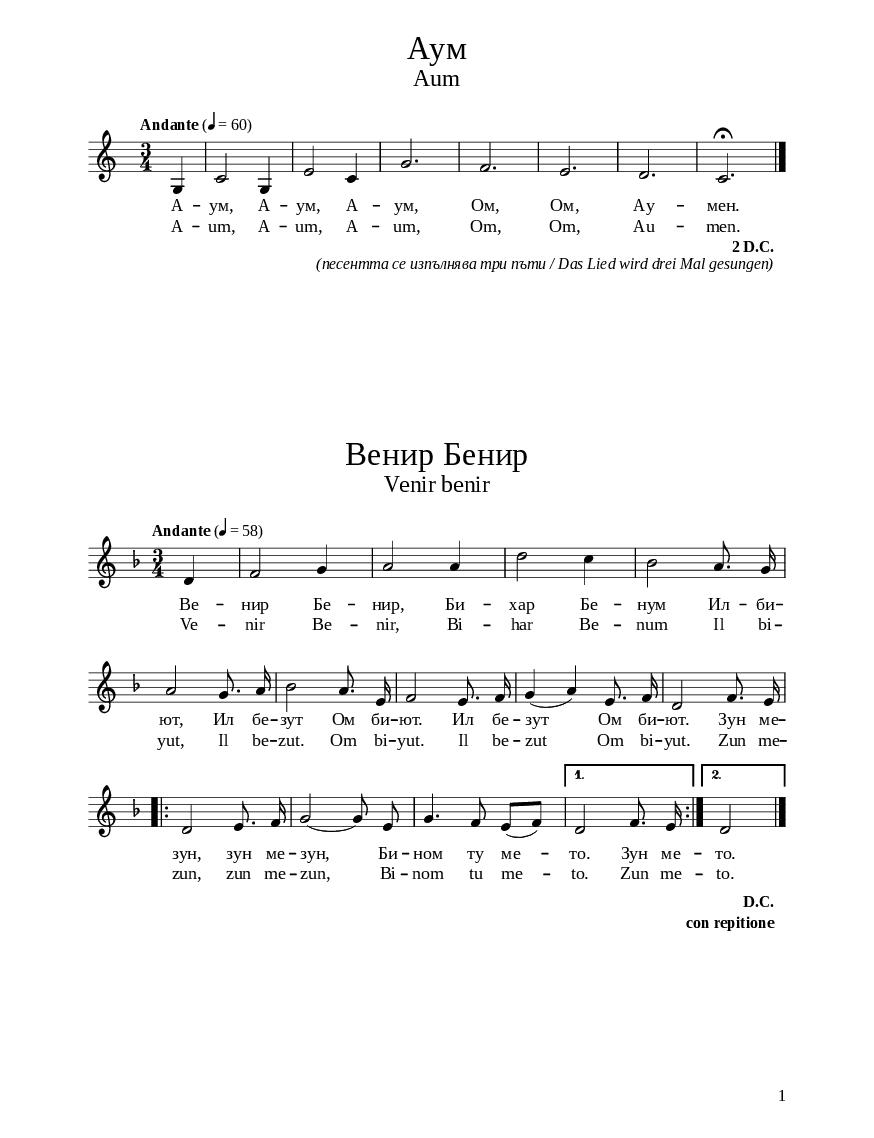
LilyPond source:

\version "2.24.1"

% include paper part and global functions
\include "include/globals.ily"

\bookpart {
  \label #'ref075
  \tocItem \markup "Аум – Aum"
  \include "include/bookpart-paper.ily"
  \score {
    \include "include/score-layout.ily"

    \new Voice \absolute {

      \clef treble
      \key c \major
      \time 3/4
      \tempoFunc "Andante" 4 "60"
      \autoBeamOff
      \partial 4

      g4 |  c'2 g4 | e'2 c'4 | g'2. |  f'2. | e'2. | d'2. | c'2. \fermata | \bar "|."
    }

    \addlyrics {
      А -- ум, А
      -- ум, А -- ум, Ом, Ом, Ау -- мен.
    }

    \addlyrics {
      A -- um, A --
      um, A -- um, Om, Om, Au -- men.}
      \header {
        title = \titleFunc "Аум" "Aum"
      }

      \midi{}

    } % score

     \markup \dc-one "2 D.C." 
     \markup \italic \dc-one-nobold "(песентта се изпълнява три пъти / Das Lied wird drei Mal gesungen)"

    
      \markup \empty-three
        \markup \empty-three
    % include foreign translation(s) of the song

      \label #'ref076
  \tocItem \markup "Венир Бенир – Venir benir"

    \score {
      \include "include/score-layout.ily"

      \new Voice \absolute {
        \clef treble
        \key d \minor
        \time 3/4
        \tempoFunc "Andante" 4 "58"
        \autoBeamOff

        \partial 4
        d'4 | f'2 g'4 | a'2 a'4 | d''2 c''4 | bes'2 a'8. g'16 \break |

        a'2 g'8. a'16 | bes'2 a'8. e'16 | f'2 e'8. f'16 | g'4 ( a' ) e'8. f'16 |  d'2 f'8. e'16 \break |

        \repeat volta 2 { d'2 e'8. f'16 | g'2 ~ g'8 e' | g'4. f'8 e' [( f' )] |} \alternative { { d'2 f'8. e'16  | } { d'2 \break \bar "|."} }
      }

      \addlyrics {
        Ве -- нир Бе
        -- нир, Би -- хар Бе -- нум Ил -- би -- ют, Ил
        бе -- зут Ом би -- ют. Ил бе -- зут Ом би --
        ют. Зун ме -- зун, зун ме -- зун, Би -- ном ту
        ме -- то. Зун ме -- то.
      }

      \addlyrics {
        Ve -- nir Be --
        nir, Bi -- har Be -- num Il bi -- yut, Il be -- zut. Om bi --
        yut. Il be -- zut Om bi -- yut. Zun me -- zun, zun me --
        zun, Bi -- nom tu me -- to. Zun me -- to.}

        \header {
          title = \titleFunc "Венир Бенир" "Venir benir"
        }

        \midi{}

      } % score
      
          \markup \dc-two "D.C." "con repitione"


    } % bookpart


